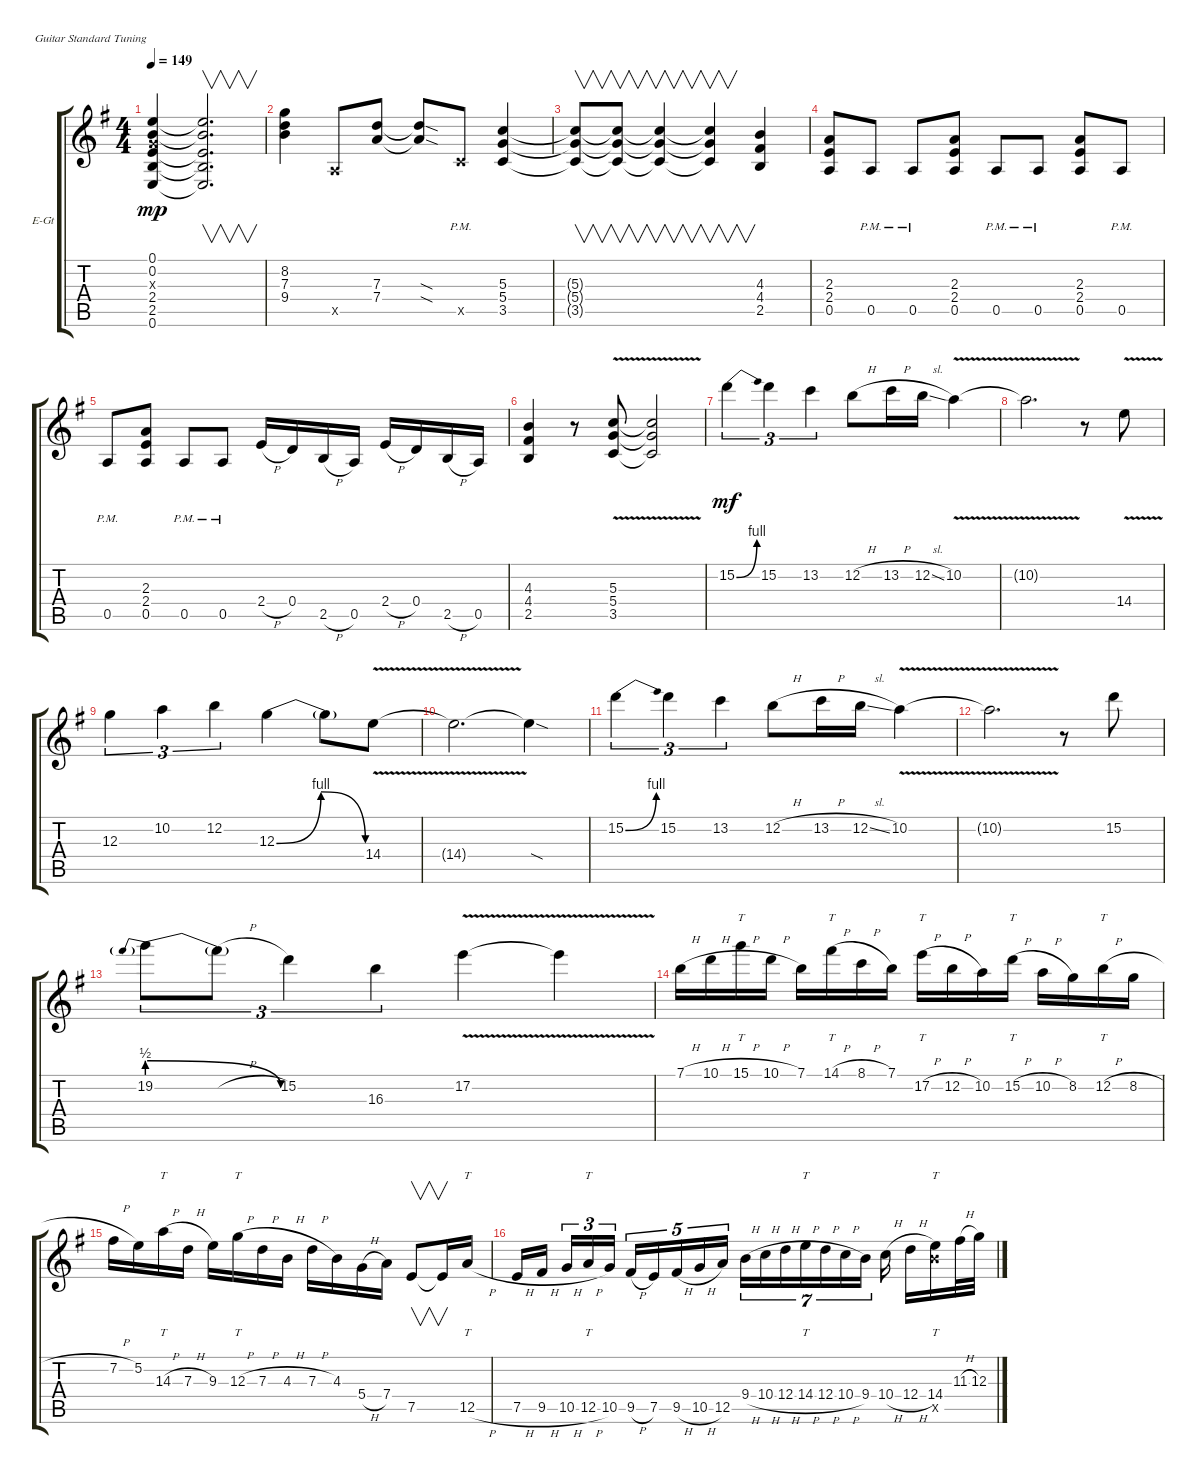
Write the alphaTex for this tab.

\defaultSystemsLayout 4
\bracketExtendMode groupsimilarinstruments
\firstSystemTrackNameOrientation horizontal
\otherSystemsTrackNameOrientation horizontal
\track ("Lead Guitar I" "E-Gt") {instrument overdrivenguitar}
\staff {score tabs}
\tuning (E4 B3 G3 D3 A2 E2)
\ts (4 4)
\tempo 149
\clef g2
\ks eminor
(2.4{t} 2.5{t} 0.6{t} 0.2{t} 0.1{t} 0.3{x}).4{dy mp} (0.6{t} 2.5{t} 2.4{t} 0.2{t} 0.1{t}).2{v d} |
(7.3 9.4 8.2).4 0.5{x}.8 (7.3 7.4).8 (7.3{sod t} 7.4{sod t}).8 3.5{pm x}.8 (5.3 5.4 3.5).4 |
(5.3{t} 5.4{t} 3.5{t}).8{v} (3.5{t} 5.4{t} 5.3{t}).8{v} (5.4{t} 3.5{t} 5.3{t}).4{v} (5.4{t} 3.5{t} 5.3{t}).4{v} (2.5 4.4 4.3).4 |
(2.4 0.5 2.3).8 0.5{pm}.8 0.5{pm}.8 (2.4 0.5 2.3).8 0.5{pm}.8 0.5{pm}.8 (2.4 0.5 2.3).8 0.5{pm}.8 |
0.5{pm}.8 (2.4 0.5 2.3).8 0.5{pm}.8 0.5{pm}.8 2.4{h}.16 0.4.16 2.5{h}.16 0.5.16 2.4{h}.16 0.4.16 2.5{h}.16 0.5.16 |
(4.4 2.5 4.3).4 r.8 (5.4{v} 3.5{v} 5.3{v}).8 (3.5{v t} 5.4{v t} 5.3{v t}).2 |
15.2{be (bend 0 0 15 4)}.4{tu (3 2) dy mf} 15.2.4{tu (3 2)} 13.2.4{tu (3 2)} 12.2{h}.8 13.2{h}.16 12.2{sl}.16 10.2{v}.4 |
10.2{t}.2{d} r.8 14.4{v}.8 |
12.3.4{tu (3 2)} 10.2.4{tu (3 2)} 12.2.4{tu (3 2)} 12.3{be (bendrelease 0 0 10.2 4 20.4 4 30 0)}.4 12.3{t}.8 14.4{v}.8 |
14.4{t}.2{d} 14.4{sod t}.4 |
15.2{be (bend 0 0 15 4)}.4{tu (3 2)} 15.2.4{tu (3 2)} 13.2.4{tu (3 2)} 12.2{h}.8 13.2{h}.16 12.2{sl}.16 10.2{v}.4 |
10.2{t}.2{d} r.8 15.2.8 |
19.2{be (prebendrelease 0 2 15 0)}.8{tu (3 2)} 19.2{h t}.8{tu (3 2)} 15.2.4{tu (3 2)} 16.3.4{tu (3 2)} 17.2{v}.4 17.2{v t}.4 |
7.1{h}.16 10.1{h}.16 15.1{h}.16{tt} 10.1{h}.16 7.1.16 14.1{h}.16{tt} 8.1{h}.16 7.1.16 17.2{h}.16{tt} 12.2{h}.16 10.2.16 15.2{h}.16{tt} 10.2{h}.16 8.2.16 12.2{h}.16{tt} 8.2{h}.16 |
7.2{h}.16 5.2.16 14.3{h}.16{tt} 7.3{h}.16 9.3.16 12.3{h}.16{tt} 7.3{h}.16 4.3{h}.16 7.3{h}.16 4.3.16 5.4{h}.16 7.4.16 7.5.8{v} 7.5{t}.16{v} 12.5{h}.16{tt} |
7.5{h}.16 9.5{h}.16 10.5{h}.16{tu (3 2)} 12.5{h}.16{tt tu (3 2)} 10.5.16{tu (3 2)} 9.5{h}.16{tu (5 4)} 7.5.16{tu (5 4)} 9.5{h}.16{tu (5 4)} 10.5{h}.16{tu (5 4)} 12.5.16{tu (5 4)} 9.4{h}.16{tu (7 4)} 10.4{h}.16{tu (7 4)} 12.4{h}.16{tu (7 4)} 14.4{h}.16{tt tu (7 4)} 12.4{h}.16{tu (7 4)} 10.4{h}.16{tu (7 4)} 9.4.16{tu (7 4)} 10.4{h}.16 12.4{h}.16 (14.4 14.5{x}).16{tt} 11.3{h}.32 12.3.32
